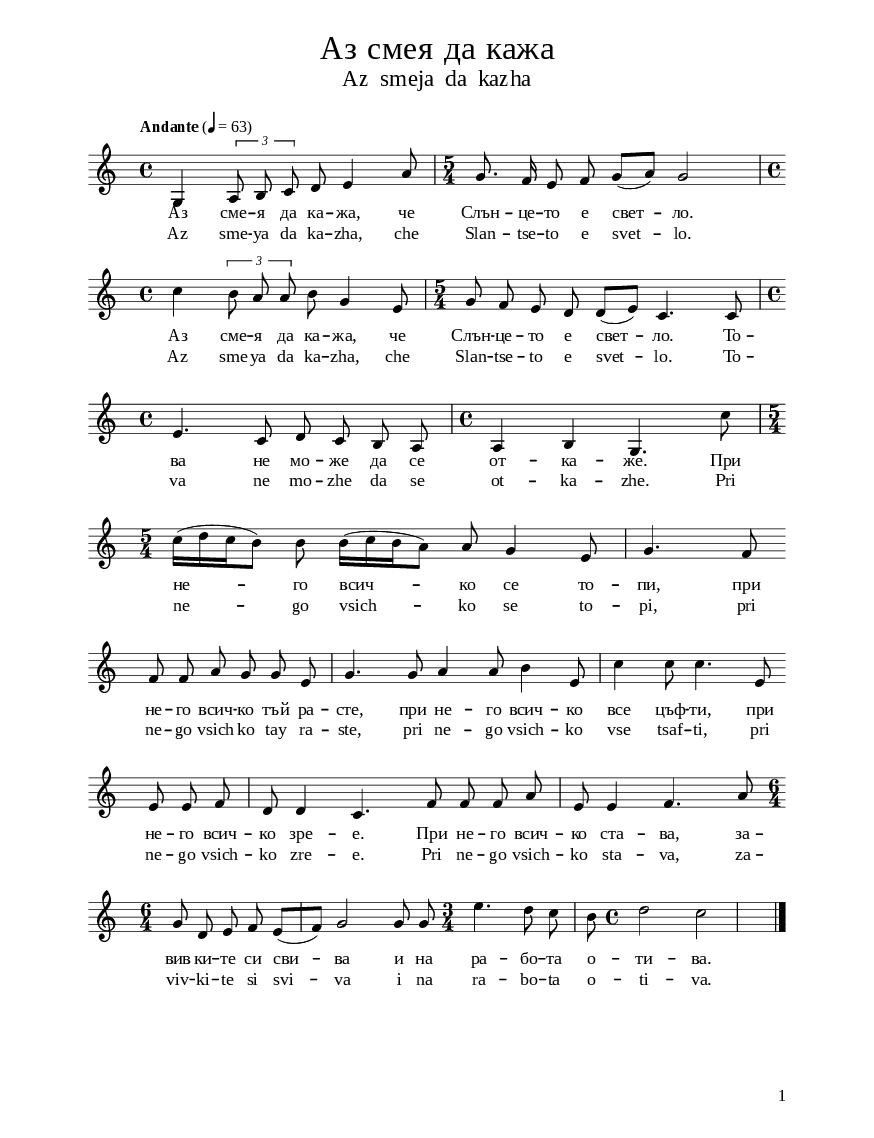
\version "2.20.0"

\paper {
  #(set-paper-size "a5")
}

\bookpart {
  \paper {
    print-all-headers = ##t
    print-page-number = ##t
    print-first-page-number = ##t

    % put page numbers on the bottom
    oddHeaderMarkup = \markup ""
    evenHeaderMarkup = \markup ""
    oddFooterMarkup = \markup
    \fill-line {
      ""
      \on-the-fly #print-page-number-check-first \fromproperty #'page:page-number-string
    }
    evenFooterMarkup = \markup
    \fill-line {
      \on-the-fly #print-page-number-check-first \fromproperty #'page:page-number-string
      ""
    }

    left-margin = 1.5\cm
    right-margin = 1.5\cm
    top-margin = 1.6\cm
    bottom-margin = 1.2\cm
    ragged-bottom = ##t % do not spread the staves to fill the whole vertical space

    % change lyrics and titles font (affects notes also)
    fonts =
    #(make-pango-font-tree
      "Times New Roman"
      "DejaVu Sans"
      "DejaVu Sans Mono"
      (/ (* staff-height pt) 3.6))

    % change distance between staves
    system-system-spacing =
    #'((basic-distance . 12)
       (minimum-distance . 6)
       (padding . 1)
       (stretchability . 12))
  }

  \header {
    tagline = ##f
  }

  \score{
    \layout {
      indent = 0.0\cm % remove first line indentation
      % ragged-last = ##t % do not spread last line to fill the whole space
      \context {
        \Score
        \omit BarNumber %remove bar numbers
      } % context

      \context {
        % change staff size
        \Staff
        fontSize = #+0 % affects notes size only
        \override StaffSymbol #'staff-space = #(magstep -3)
        \override StaffSymbol #'thickness = #0.5
        \override BarLine #'hair-thickness = #1
        %\override StaffSymbol #'ledger-line-thickness = #'(0 . 0)
      }

      \context {
        % adjust space between staff and lyrics and between the two lyric lines
        \Lyrics
        \override VerticalAxisGroup.nonstaff-relatedstaff-spacing = #'((basic-distance . 4.5))
        \override VerticalAxisGroup.nonstaff-nonstaff-spacing = #'((minimum-distance . 2))
      }
    } % layout

    \new Voice \relative c' {
      \clef treble
      \key c \major
      \time 4/4
      \tempo \markup {
        % make tempo note smaller
        \concat {
          "Andante" \normal-text { " (" }
          \teeny \general-align #Y #DOWN \note #"4" #0.8
          \normal-text { " = 63)" }
        }
      }

      \autoBeamOff
      g4 \tuplet 3/2 {  a8   b8   c8  }  d8   e4   a8 | \time 5/4  | g8.   f16   e8   f8   g8 ( [ a8 ) ]   g2 \break |

      \time 4/4  | c4 \tuplet 3/2 {  b8   a8   a8  } b8   g4   e8 | \time 5/4  | g8   f8   e8   d8   d8 ( [ e8 ) ]   c4.   c8 \break |

      \time 4/4  | e4.   c8   d8   c8   b8  a8 |   \time 4/4   a4   b4   g4.   c'8  | \break

      \time 5/4  ( c16 [ d16  c16   b8] )  b8  b16 [ ( c16  b16  a8 ) ]  a8   g4   e8  g4.   f8 | \break


      f8   f8   a8   g8   g8 e8   g4.   g8 |  a4 a8 b4   e,8 c'4   c8 c4.   e,8 |\break

      e8 e8   f8 d8   d4   c4.   f8 | f8   f8   a8   e8   e4 f4.   a8 \break |

      \time 6/4   g8   d8   e8   f8   e8 ( [ f8 ) ]   g2   g8   g8 |  \time 3/4  | e'4.   d8   c8   b8 | \time 4/4  | d2   c2 \bar "|." \break |
    }

    \addlyrics {

      Аз сме -- я да ка -- жа, че Слън
      -- це -- то е свет -- ло. Аз сме
      -- я да ка -- жа, че Слън -- це --
      то е свет -- ло. То -- ва не
      мо -- же да се от -- ка -- же. При
      не --   го всич  --
      ко се то -- пи, при не -- го
      всич -- ко тъй ра -- сте, при не --
      го всич -- ко все цъф -- ти, при
      не -- го всич -- ко зре -- е. При
      не -- го всич -- ко ста -- ва, за --
      вив -- ки -- те си сви -- ва и
      на ра -- бо -- та о -- ти -- ва.


    }
    \addlyrics {
      Az sme -- ya da ka -- zha, che Slan
      -- tse -- to e svet -- lo. Az sme
      -- ya da ka -- zha, che Slan -- tse --
      to e svet -- lo. To -- va ne
      mo -- zhe da se ot -- ka -- zhe. Pri
      ne --   go vsich  --
      ko se to -- pi, pri ne -- go
      vsich -- ko tay ra -- ste, pri ne --
      go vsich -- ko vse tsaf -- ti, pri
      ne -- go vsich -- ko zre -- e. Pri
      ne -- go vsich -- ko sta -- va, za --
      viv -- ki -- te si svi -- va i
      na ra -- bo -- ta o -- ti -- va.
    }

    \header {
      title = \markup \column \normal-text \fontsize #2.5 {
        \center-align
        \line { Аз смея да кажа }
        \vspace #-0.6
        \center-align
        \line \fontsize #-3 { Az smeja da kazha }
        \vspace #-0.8
        \center-align
        \line \fontsize #-3 { " " }
      }
    }

    \midi{}

  } % score
\pageBreak


  % include foreign translation(s) of the song
  \version "2.20.0"

\markup \fill-line { \fontsize #6 "Ich wage zu sagen" }
\markup \null
\markup \null
\markup \fontsize #+2.5 {
  \hspace #10
  \override #'(baseline-skip . 2)

  \column {
    \line { " " }
    \line { " "Ich wage zu sagen, }

    \line { " "dass die Sonne hell ist. }

    \line { " "Ich wage zu sagen, }

    \line { " "dass die Sonne hell ist.}

    \line { " "Das lässt sich nicht leugnen.}

    \line { " "Bei ihr schmilzt alles, }

    \line { " "bei ihr wächst alles, }

    \line { " "bei ihr blüht alles,}

    \line { " "bei ihr reift alles.}

    \line { " "Bei ihr steht alle auf, }

    \line { " "faltet seine Decken zusammen}

    \line { " "und begibt sich an die Arbeit.  }

  }


}


} % bookpart
